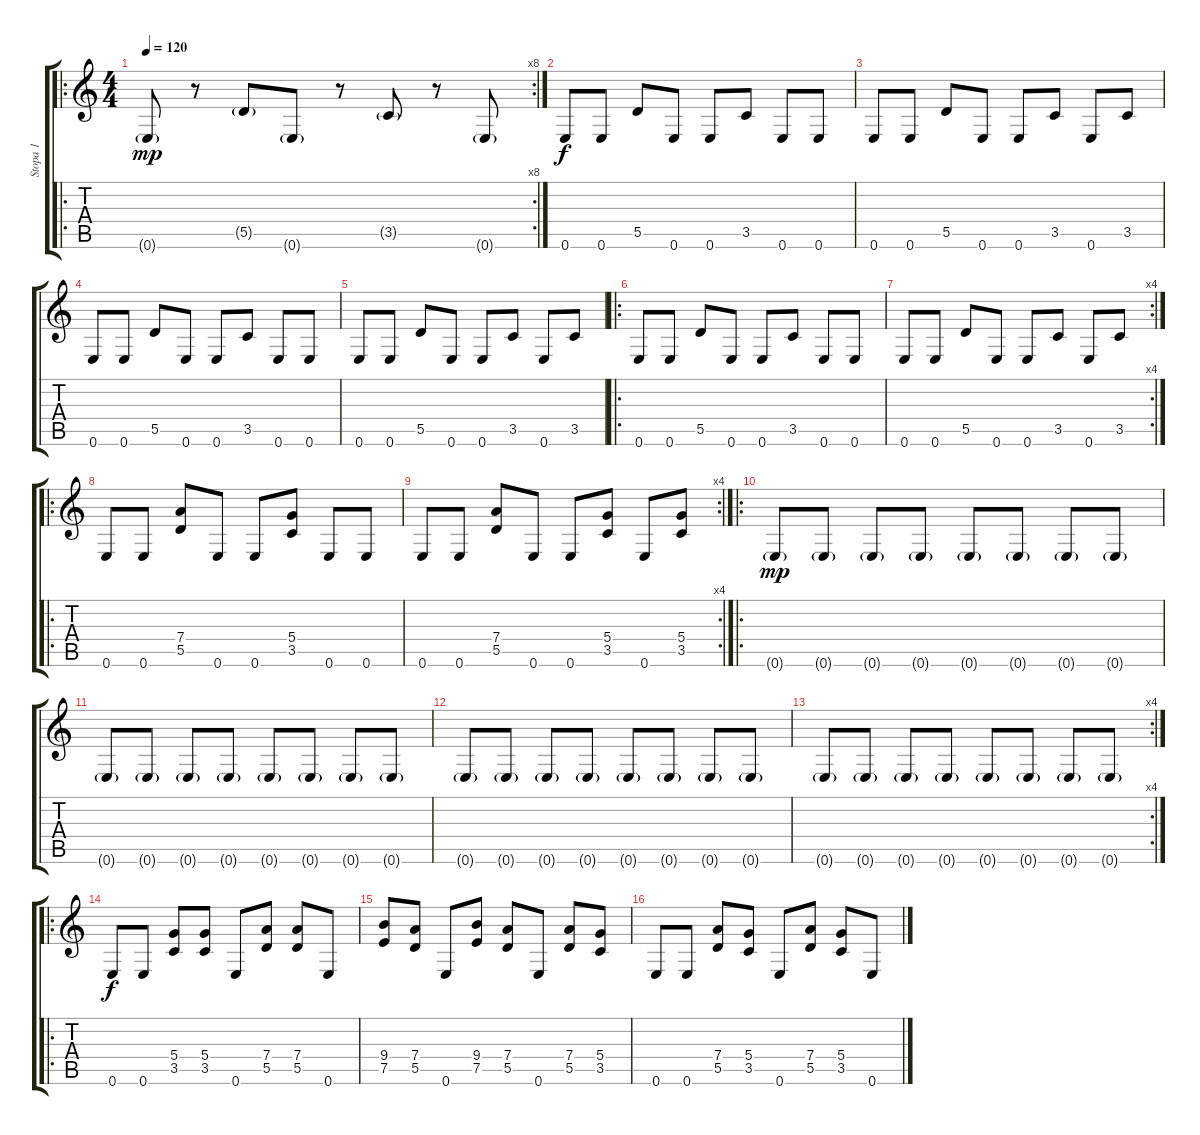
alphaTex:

\track ("Stopa 1" "Stopa 1") {instrument distortionguitar}
\staff {score tabs}
\tuning (E4 B3 G3 D3 A2 E2) {hide}
\ro
\rc 8
\ts (4 4)
\tempo 120
\clef g2
\ks c
0.6{g}.8{dy mp instrument distortionguitar} r.8 5.5{g}.8 0.6{g}.8 r.8 3.5{g}.8 r.8 0.6{g}.8 |
0.6.8{dy f} 0.6.8 5.5.8 0.6.8 0.6.8 3.5.8 0.6.8 0.6.8 |
0.6.8 0.6.8 5.5.8 0.6.8 0.6.8 3.5.8 0.6.8 3.5.8 |
0.6.8 0.6.8 5.5.8 0.6.8 0.6.8 3.5.8 0.6.8 0.6.8 |
0.6.8 0.6.8 5.5.8 0.6.8 0.6.8 3.5.8 0.6.8 3.5.8 |
\ro
0.6.8 0.6.8 5.5.8 0.6.8 0.6.8 3.5.8 0.6.8 0.6.8 |
\rc 4
0.6.8 0.6.8 5.5.8 0.6.8 0.6.8 3.5.8 0.6.8 3.5.8 |
\ro
0.6.8 0.6.8 (7.4 5.5).8 0.6.8 0.6.8 (5.4 3.5).8 0.6.8 0.6.8 |
\rc 4
0.6.8 0.6.8 (7.4 5.5).8 0.6.8 0.6.8 (5.4 3.5).8 0.6.8 (5.4 3.5).8 |
\ro
0.6{g}.8{dy mp} 0.6{g}.8 0.6{g}.8 0.6{g}.8 0.6{g}.8 0.6{g}.8 0.6{g}.8 0.6{g}.8 |
0.6{g}.8 0.6{g}.8 0.6{g}.8 0.6{g}.8 0.6{g}.8 0.6{g}.8 0.6{g}.8 0.6{g}.8 |
0.6{g}.8 0.6{g}.8 0.6{g}.8 0.6{g}.8 0.6{g}.8 0.6{g}.8 0.6{g}.8 0.6{g}.8 |
\rc 4
0.6{g}.8 0.6{g}.8 0.6{g}.8 0.6{g}.8 0.6{g}.8 0.6{g}.8 0.6{g}.8 0.6{g}.8 |
\ro
0.6.8{dy f} 0.6.8 (5.4 3.5).8 (5.4 3.5).8 0.6.8 (7.4 5.5).8 (7.4 5.5).8 0.6.8 |
(9.4 7.5).8 (7.4 5.5).8 0.6.8 (9.4 7.5).8 (7.4 5.5).8 0.6.8 (7.4 5.5).8 (5.4 3.5).8 |
0.6.8 0.6.8 (7.4 5.5).8 (5.4 3.5).8 0.6.8 (7.4 5.5).8 (5.4 3.5).8 0.6.8
